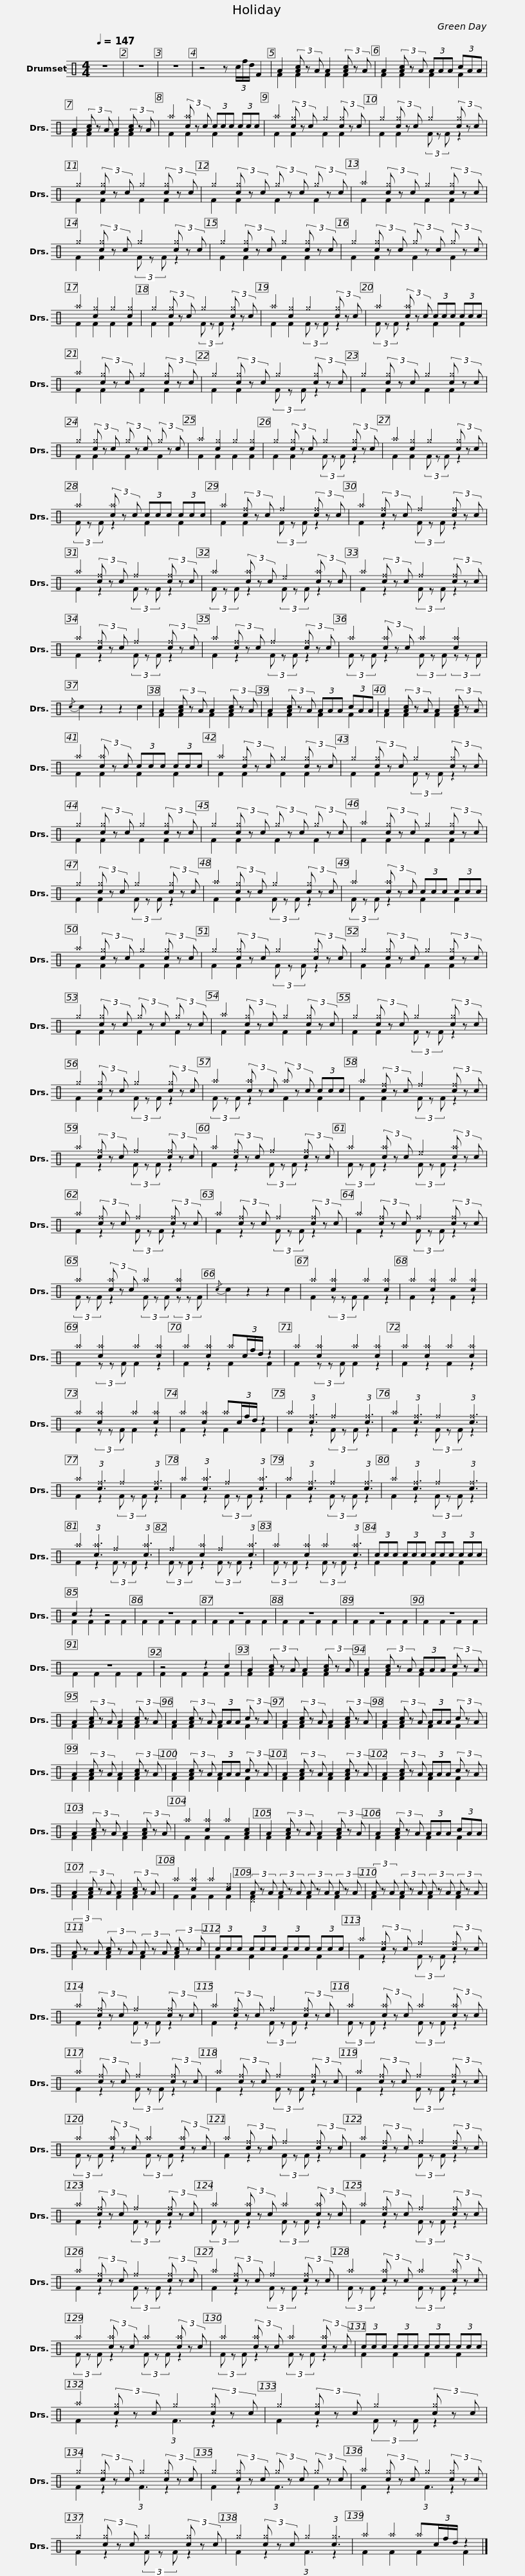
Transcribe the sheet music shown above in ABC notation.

X:1
%%score ( 1 2 )
L:1/8
Q:1/4=147
M:4/4
I:linebreak $
K:C
V:1 perc
K:none
V:2 perc
K:none
V:1
 z8 | z8 | z8 | z4 z (3c/f/d/ F2 | A2 (3[Ac] z A A2 (3[Ac] z A | %5
 A2 (3[Ac] z A (3AAA (3cAA | A2 (3[Ac] z A A2 (3[Ac] z A |$ ^a2 (3[c^a] z c (3ccc (3ccc | ^a2 (3[c^g] z c ^g2 (3[c^g] z c | ^g2 (3[c^g] z c ^g2 (3[c^g] z c | %10
 ^g2 (3[c^g] z c ^g2 (3[c^g] z c |$ ^g2 (3[c^g] z c (3^g z c (3^g z c | ^a2 (3[c^g] z c ^g2 (3[c^g] z c | ^g2 (3[c^g] z c ^g2 (3[c^g] z c | ^g2 (3[c^g] z c ^g2 (3[c^g] z c |$ %15
 ^g2 (3[c^g] z c (3^g z c (3^g z c | ^a2 [c^g]2 ^g2 [c^g]2 | ^g2 (3[c^g] z c ^g2 (3[c^g] z c | ^a2 [c^g]2 ^g2 (3[c^g] z c |$ ^a2 (3[c^a] z c (3ccc (3ccc | %20
 ^a2 (3[c^g] z c ^g2 (3[c^g] z c | ^g2 (3[c^g] z c ^g2 (3[c^g] z c | ^g2 (3[c^g] z c ^g2 (3[c^g] z c |$ ^g2 (3[c^g] z c (3^g z c (3^g z c | ^a2 [c^g]2 ^g2 [c^g]2 | %25
 ^g2 (3[c^g] z c ^g2 (3[c^g] z c | ^a2 [c^g]2 ^g2 (3[c^g] z c |$ ^a2 (3[c^a] z c (3ccc (3ccc | ^a2 (3[c^f] z c ^f2 (3[c^f] z c | ^a2 (3[c^f] z c ^f2 (3[c^f] z c | %30
 ^a2 (3[c^f] z c ^f2 (3[c^f] z c |$ ^a2 (3[c^a] z c ^e2 (3[c^a] z c | ^a2 (3[c^f] z c ^f2 (3[c^f] z c | ^a2 (3[c^f] z c ^f2 (3[c^f] z c | ^a2 (3[c^f] z c ^f2 (3[c^f] z c |$ %35
 ^a2 (3[c^a] z c ^a2 [c^a]2 |{/c} c2 z2 z2 c2 | A2 (3[Ac] z A A2 (3[Ac] z A | A2 (3[Ac] z A (3AAA (3cAA | A2 (3[Ac] z A A2 (3[Ac] z A |$ %40
 ^a2 (3[c^a] z c (3ccc (3ccc | ^a2 (3[c^g] z c ^g2 (3[c^g] z c | ^g2 (3[c^g] z c ^g2 (3[c^g] z c | ^g2 (3[c^g] z c ^g2 (3[c^g] z c |$ ^g2 (3[c^g] z c (3^g z c (3^g z c | %45
 ^a2 (3[c^g] z c ^g2 (3[c^g] z c | ^g2 (3[c^g] z c ^g2 (3[c^g] z c | ^a2 (3[c^g] z c ^g2 (3[c^g] z c |$ ^a2 (3[c^a] z c (3ccc (3ccc | ^a2 (3[c^g] z c ^g2 (3[c^g] z c | %50
 ^g2 (3[c^g] z c ^g2 (3[c^g] z c | ^g2 (3[c^g] z c ^g2 (3[c^g] z c |$ ^g2 (3[c^g] z c (3^g z c (3^g z c | ^a2 (3[c^g] z c ^g2 (3[c^g] z c | ^g2 (3[c^g] z c ^g2 (3[c^g] z c | %55
 ^g2 (3[c^g] z c ^g2 (3[c^g] z c |$ ^a2 (3[c^a] z c (3^a z c (3ccc | ^a2 (3[c^f] z c ^f2 (3[c^f] z c | ^a2 (3[c^f] z c ^f2 (3[c^f] z c | ^a2 (3[c^f] z c ^f2 (3[c^f] z c |$ %60
 ^a2 (3[c^a] z c ^e2 (3[c^a] z c | ^a2 (3[c^f] z c ^f2 (3[c^f] z c | ^a2 (3[c^f] z c ^f2 (3[c^f] z c | ^a2 (3[c^f] z c ^f2 (3[c^f] z c |$ ^a2 (3[c^a] z c ^a2 [c^a]2 | %65
{/c} c2 z2 z2 c2 | ^a2 [c^a]2 ^a2 [c^a]2 | ^a2 [c^a]2 ^a2 [c^a]2 | ^a2 [c^a]2 ^a2 [c^a]2 | ^a2 [c^a]2 ^a(3c/f/d/ z2 |$ %70
 ^a2 [c^a]2 ^a2 [c^a]2 | ^a2 [c^a]2 ^a2 [c^a]2 | ^a2 [c^a]2 ^a2 [c^a]2 | ^a2 [c^a]2 ^a(3c/f/d/ z2 | ^a2 (3:2:1[c^f]3 ^f2 (3:2:1[c^f]3 | %75
 ^a2 (3:2:1[c^f]3 ^f2 (3:2:1[c^f]3 |$ ^a2 (3:2:1[c^f]3 ^f2 (3:2:1[c^f]3 | ^a2 (3:2:1[c^a]3 ^f2 (3:2:1[c^a]3 | ^a2 (3:2:1[c^f]3 ^f2 (3:2:1[c^f]3 | ^a2 (3:2:1[c^f]3 ^f2 (3:2:1[c^f]3 | %80
 ^a2 (3:2:1[c^a]3 ^f2 (3:2:1[c^a]3 | ^f2 [c^a]2 ^f2 (3:2:1[c^a]3 |$ ^a2 [c^a]2 ^a2 (3:2:1[c^a]3 | (3ccc (3ccc (3ccc (3ccc | c2 z2 z4 | %85
 z8 | z8 | z8 | z8 | z8 |$ %90
 z8 | z4 z2 c2 | A2 (3[Ac] z A A2 (3[Ac] z A | A2 (3[Ac] z A (3AAA (3c z A | A2 (3[Ac] z A A2 (3[Ac] z A |$ %95
 A2 (3[Ac] z A (3AAA (3c z A | A2 (3[Ac] z A A2 (3[Ac] z A | A2 (3[Ac] z A (3AAA (3c z A | A2 (3[Ac] z A A2 (3[Ac] z A |$ A2 (3[Ac] z A (3AAA (3c z A | %100
 A2 (3[Ac] z A A2 (3[Ac] z A | A2 (3[Ac] z A (3AAA (3c z A | A2 (3[Ac] z A A2 (3[Ac] z A | ^a2 [c^a]2 ^a2 [Ac]2 |$ A2 (3[Ac] z A A2 (3[Ac] z A | %105
 A2 (3[Ac] z A (3AAA (3cAA | A2 (3[Ac] z A A2 (3[Ac] z A | ^a2 [c^a]2 ^a2 [c^e]2 |$ (3A z A (3A z A (3A z A (3A z A | (3A z A (3A z A (3A z A (3A z A | %110
 (3A z A (3[Ac] z A (3A z A (3[Ac] z c |$ (3ccc (3ccc (3ccc (3ccc | ^a2 (3[c^f] z c ^f2 (3[c^f] z c | ^a2 (3[c^f] z c ^f2 (3[c^f] z c | ^a2 (3[c^f] z c ^f2 (3[c^f] z c |$ %115
 ^a2 (3[c^a] z c ^a2 (3[c^a] z c | ^a2 (3[c^f] z c ^f2 (3[c^f] z c | ^a2 (3[c^f] z c ^f2 (3[c^f] z c | ^a2 (3[c^f] z c ^f2 (3[c^f] z c |$ ^a2 (3[c^a] z c ^a2 (3[c^a] z c | %120
 ^a2 (3[c^f] z c ^f2 (3[c^f] z c | ^a2 (3[c^f] z c ^f2 (3[c^f] z c | ^a2 (3[c^f] z c ^f2 (3[c^f] z c |$ ^a2 (3[c^a] z c ^a2 (3[c^a] z c | ^a2 (3[c^f] z c ^f2 (3[c^f] z c | %125
 ^a2 (3[c^f] z c ^f2 (3[c^f] z c | ^a2 (3[c^f] z c ^f2 (3[c^f] z c |$ ^a2 (3[c^a] z c ^a2 (3[c^a] z c | ^a2 (3[c^a] z c ^a2 (3[c^a] z c | ^a2 (3[c^a] z c ^a2 (3[c^a] z c |$ %130
 (3ccc (3ccc (3ccc (3ccc | ^a2 (3[c^g] z c ^g2 (3[c^g] z c | ^g2 (3[c^g] z c ^g2 (3[c^g] z c | ^g2 (3[c^g] z c ^g2 (3[c^g] z c |$ ^g2 (3[c^g] z c (3^g z c (3^g z c | %135
 ^a2 (3[c^g] z c ^g2 (3[c^g] z c | ^g2 (3[c^g] z c ^g2 (3[c^g] z c | ^g2 (3[c^g] z c ^g2 (3:2:1[c^g]3 |$ ^a2 ^a2 ^a(3c/f/d/ z2 |] %139
V:2
 x8 | x8 | x8 | x8 | F2 F2 F2 F2 | %5
 F2 F2 F2 F2 | F2 F2 F2 F2 |$ F2 F2 F2 F2 | F2 F2 F2 F2 | F2 F2 (3F z F z2 | %10
 F2 F2 F2 F2 |$ F2 F2 F2 F2 | F2 F2 F2 F2 | F2 F2 (3F z F z2 | F2 F2 F2 F2 |$ %15
 F2 F2 F2 F2 | F2 F2 F2 F2 | F2 F2 (3F z F z2 | F2 F2 (3F z F z2 |$ (3F z F z2 F2 F2 | %20
 F2 F2 F2 F2 | F2 F2 (3F z F z2 | F2 F2 F2 F2 |$ F2 F2 F2 F2 | F2 F2 F2 F2 | %25
 F2 F2 (3F z F z2 | F2 F2 (3F z F z2 |$ (3F z F z2 F2 F2 | F2 F2 (3F z F z2 | F2 z2 (3F z F z2 | %30
 F2 z2 (3F z F z2 |$ (3F z F z2 (3F z F z2 | F2 z2 (3F z F z2 | F2 z2 (3F z F z2 | F2 z2 (3F z F z2 |$ %35
 (3F z F z2 (3F z F (3z z F | x8 | F2 F2 F2 F2 | F2 F2 F2 F2 | F2 F2 F2 F2 |$ %40
 F2 F2 F2 F2 | F2 F2 F2 F2 | F2 F2 (3F z F z2 | F2 F2 F2 F2 |$ F2 F2 F2 F2 | %45
 F2 F2 F2 F2 | F2 F2 (3F z F z2 | F2 F2 (3F z F z2 |$ (3F z F z2 F2 F2 | F2 F2 F2 F2 | %50
 F2 F2 (3F z F z2 | F2 F2 F2 F2 |$ F2 F2 F2 F2 | F2 F2 F2 F2 | F2 F2 (3F z F z2 | %55
 F2 F2 (3F z F z2 |$ (3F z F z2 F2 F2 | F2 F2 (3F z F z2 | F2 z2 (3F z F z2 | F2 z2 (3F z F z2 |$ %60
 (3F z F z2 (3F z F z2 | F2 z2 (3F z F z2 | F2 z2 (3F z F z2 | F2 z2 (3F z F z2 |$ (3F z F z2 (3F z F (3z z F | %65
 x8 | F2 (3z z F F2 z2 | F2 z2 F2 z2 | F2 (3z z F F2 z2 | F2 z2 F2 F2 |$ %70
 F2 (3z z F F2 z2 | F2 z2 F2 z2 | F2 (3z z F F2 z2 | F2 z2 F2 F2 | F2 z2 (3F z F z2 | %75
 F2 z2 (3F z F z2 |$ F2 z2 (3F z F z2 | F2 z2 (3F z F z2 | F2 z2 (3F z F z2 | F2 z2 (3F z F z2 | %80
 F2 z2 (3F z F z2 | (3F z F z2 (3F z F z2 |$ (3F z F z2 (3F z F z2 | F2 F2 F2 F2 | F2 F2 F2 F2 | %85
 F2 F2 F2 F2 | F2 F2 F2 F2 | F2 F2 F2 F2 | F2 F2 F2 F2 | F2 F2 F2 F2 |$ %90
 F2 F2 F2 F2 | F2 F2 F2 F2 | F2 F2 F2 F2 | F2 F2 F2 F2 | F2 F2 F2 F2 |$ %95
 F2 F2 F2 F2 | F2 F2 F2 F2 | F2 F2 F2 F2 | F2 F2 F2 F2 |$ F2 F2 F2 F2 | %100
 F2 F2 F2 F2 | F2 F2 F2 F2 | F2 F2 F2 F2 | F2 F2 F2 F2 |$ F2 F2 F2 F2 | %105
 F2 F2 F2 F2 | F2 F2 F2 F2 | F2 F2 F2 F2 |$ [^DF]2 F2 F2 F2 | F2 F2 F2 F2 | %110
 F2 F2 F2 F2 |$ F2 F2 F2 F2 | F2 z2 (3F z F z2 | F2 z2 (3F z F z2 | F2 z2 (3F z F z2 |$ %115
 (3F z F z2 (3F z F z2 | F2 z2 (3F z F z2 | F2 z2 (3F z F z2 | F2 z2 (3F z F z2 |$ (3F z F z2 (3F z F z2 | %120
 F2 z2 (3F z F z2 | F2 z2 (3F z F z2 | F2 z2 (3F z F z2 |$ (3F z F z2 (3F z F z2 | F2 z2 (3F z F z2 | %125
 F2 z2 (3F z F z2 | F2 z2 (3F z F z2 |$ (3F z F z2 (3F z F z2 | (3F z F z2 (3F z F z2 | (3F z F z2 (3F z F z2 |$ %130
 F2 F2 F2 F2 | F2 z2 (3:2:1F3 z2 | F2 z2 (3F z F z2 | F2 z2 (3:2:1F3 z2 |$ F2 z2 (3:2:1F3 F2 | %135
 F2 z2 (3:2:1F3 z2 | F2 z2 (3F z F z2 | F2 z2 (3:2:1F3 z2 |$ F2 F2 F2 F2 |] %139
